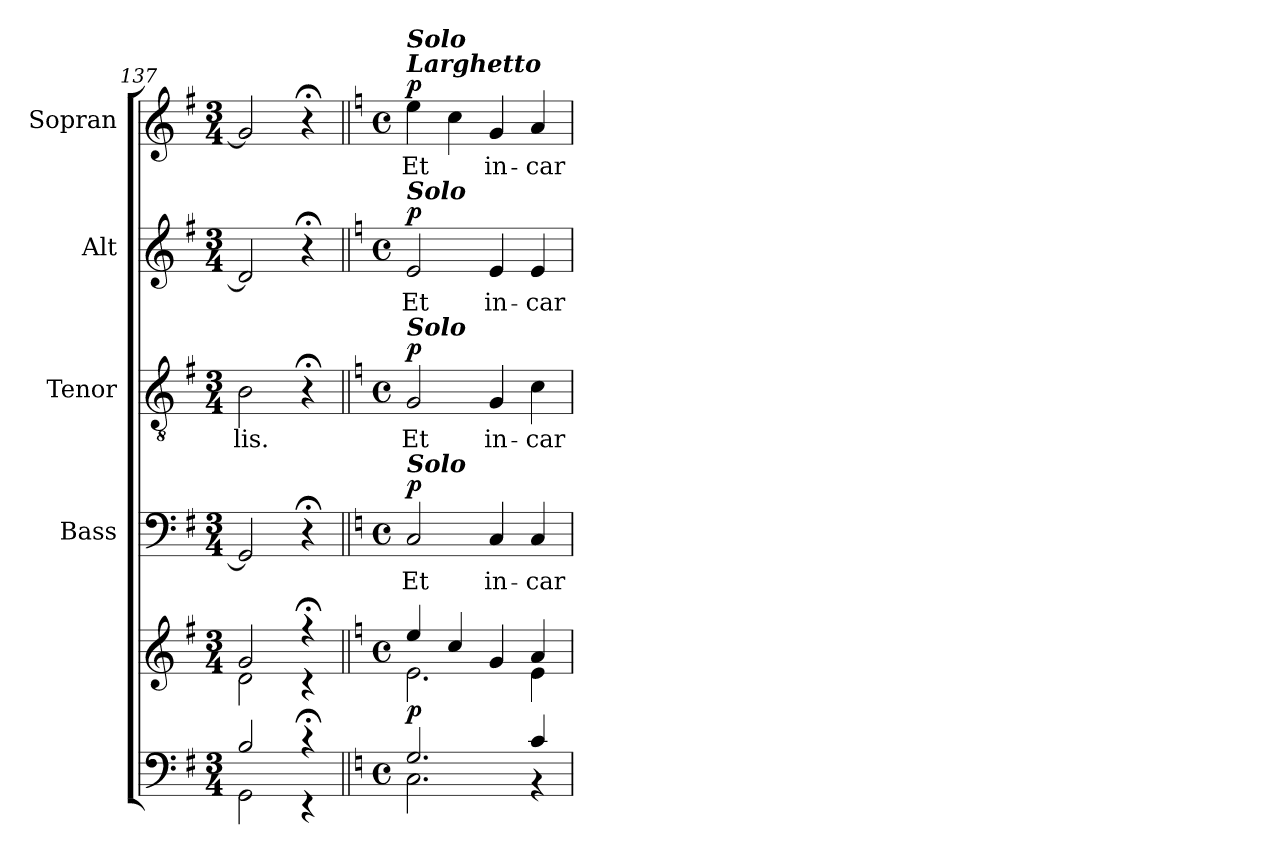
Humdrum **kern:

**kern	**kern	**dynam	**kern	**text	**dynam	**kern	**text	**dynam	**kern	**text	**dynam	**kern	**text	**dynam
*part5	*part5	*part5	*part4	*part4	*part4	*part3	*part3	*part3	*part2	*part2	*part2	*part1	*part1	*part1
*staff6	*staff5	*staff5/6	*staff4	*staff4	*staff4	*staff3	*staff3	*staff3	*staff2	*staff2	*staff2	*staff1	*staff1	*staff1
*	*	*	*I"Bass	*	*	*I"Tenor	*	*	*I"Alt	*	*	*I"Sopran	*	*
*	*	*	*I'B.	*	*	*I'T.	*	*	*I'A.	*	*	*I'S.	*	*
*clefF4	*clefG2	*	*clefF4	*	*	*clefGv2	*	*	*clefG2	*	*	*clefG2	*	*
*k[f#]	*k[f#]	*	*k[f#]	*	*	*k[f#]	*	*	*k[f#]	*	*	*k[f#]	*	*
*G:	*G:	*	*G:	*	*	*G:	*	*	*G:	*	*	*G:	*	*
*M3/4	*M3/4	*	*M3/4	*	*	*M3/4	*	*	*M3/4	*	*	*M3/4	*	*
=137	=137	=137	=137	=137	=137	=137	=137	=137	=137	=137	=137	=137	=137	=137
*^	*^	*	*	*	*	*	*	*	*	*	*	*	*	*
!	!	!	!	!	!	!	!	!	!LO:LY:b	!	!	!	!	!	!	!
2B/	2GG\	2g/	2d\	.	2GG/]	.	.	2B\	-lis.	.	2d/]	.	.	2g/]	.	.
4r;<	4r	4r;<	4r	.	4r;<	.	.	4r;<	.	.	4r;<	.	.	4r;<	.	.
=138||	=138||	=138||	=138||	=138||	=138||	=138||	=138||	=138||	=138||	=138||	=138||	=138||	=138||	=138||	=138||	=138||
*k[]	*	*k[]	*	*	*k[]	*	*	*k[]	*	*	*k[]	*	*	*k[]	*	*
*C:	*	*C:	*	*	*C:	*	*	*C:	*	*	*C:	*	*	*C:	*	*
*M4/4	*	*M4/4	*	*	*M4/4	*	*	*M4/4	*	*	*M4/4	*	*	*M4/4	*	*
*met(c)	*	*met(c)	*	*	*met(c)	*	*	*met(c)	*	*	*met(c)	*	*	*met(c)	*	*
!	!	!	!	!	!	!	!	!	!	!	!	!	!	!LO:TX:a:Bi:t=Larghetto	!	!
!	!	!	!	!	!	!	!	!	!	!	!	!	!	!LO:TX:a:Bi:t=Solo	!	!
!	!	!	!	!	!	!	!	!	!	!	!LO:TX:a:Bi:t=Solo	!	!	!	!	!
!	!	!	!	!	!	!	!	!LO:TX:a:Bi:t=Solo	!	!	!	!	!	!	!	!
!	!	!	!	!	!LO:TX:a:Bi:t=Solo	!	!	!	!	!	!	!	!	!	!	!
!	!	!	!	!LO:DY:b	!	!LO:LY:b	!LO:DY:a	!	!LO:LY:b	!LO:DY:a	!	!LO:LY:b	!LO:DY:a	!	!LO:LY:b	!LO:DY:a
2.G/	2.C\	4ee/	2.e\	p	2C/	Et	p	2G/	Et	p	2e/	Et	p	4ee\	Et	p
.	.	4cc/	.	.	.	.	.	.	.	.	.	.	.	4cc\	.	.
!	!	!	!	!	!	!LO:LY:b	!	!	!LO:LY:b	!	!	!LO:LY:b	!	!	!LO:LY:b	!
.	.	4g/	.	.	4C/	in-	.	4G/	in-	.	4e/	in-	.	4g/	in-	.
!	!	!	!	!	!	!LO:LY:b	!	!	!LO:LY:b	!	!	!LO:LY:b	!	!	!LO:LY:b	!
4c/	4r	4a/	4e\	.	4C/	-car-	.	4c\	-car-	.	4e/	-car-	.	4a/	-car-	.
*v	*v	*	*	*	*	*	*	*	*	*	*	*	*	*	*	*
*	*v	*v	*	*	*	*	*	*	*	*	*	*	*	*	*
=	=	=	=	=	=	=	=	=	=	=	=	=	=	=
*-	*-	*-	*-	*-	*-	*-	*-	*-	*-	*-	*-	*-	*-	*-
